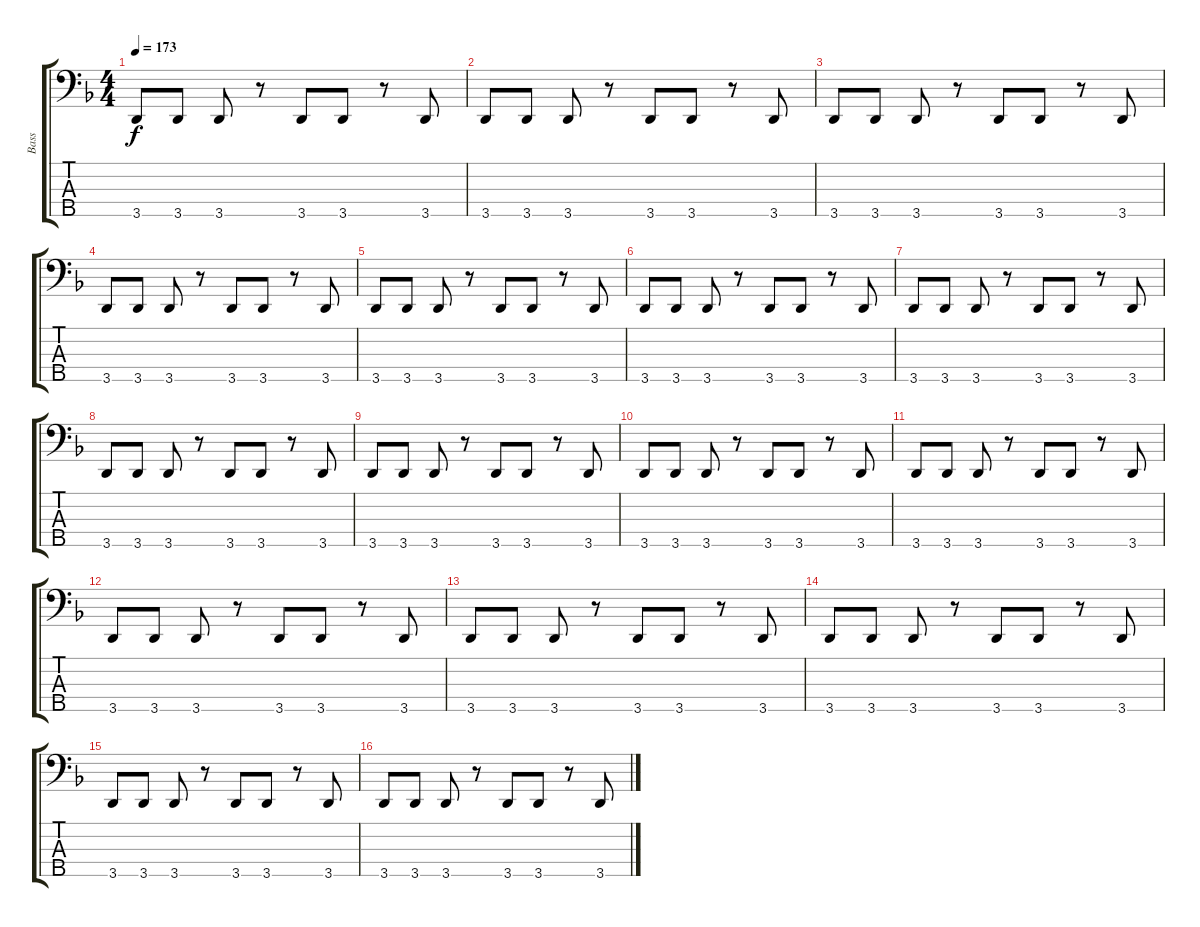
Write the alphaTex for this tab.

\track ("Bass" "Bass") {instrument electricbasspick}
\staff {score tabs}
\tuning (G2 D2 A1 E1 B0) {hide}
\ts (4 4)
\tempo 173
\clef f4
\ks dminor
3.5.8{dy f} 3.5.8 3.5.8 r.8 3.5.8 3.5.8 r.8 3.5.8 |
3.5.8 3.5.8 3.5.8 r.8 3.5.8 3.5.8 r.8 3.5.8 |
3.5.8 3.5.8 3.5.8 r.8 3.5.8 3.5.8 r.8 3.5.8 |
3.5.8 3.5.8 3.5.8 r.8 3.5.8 3.5.8 r.8 3.5.8 |
3.5.8 3.5.8 3.5.8 r.8 3.5.8 3.5.8 r.8 3.5.8 |
3.5.8 3.5.8 3.5.8 r.8 3.5.8 3.5.8 r.8 3.5.8 |
3.5.8 3.5.8 3.5.8 r.8 3.5.8 3.5.8 r.8 3.5.8 |
3.5.8 3.5.8 3.5.8 r.8 3.5.8 3.5.8 r.8 3.5.8 |
3.5.8 3.5.8 3.5.8 r.8 3.5.8 3.5.8 r.8 3.5.8 |
3.5.8 3.5.8 3.5.8 r.8 3.5.8 3.5.8 r.8 3.5.8 |
3.5.8 3.5.8 3.5.8 r.8 3.5.8 3.5.8 r.8 3.5.8 |
3.5.8 3.5.8 3.5.8 r.8 3.5.8 3.5.8 r.8 3.5.8 |
3.5.8 3.5.8 3.5.8 r.8 3.5.8 3.5.8 r.8 3.5.8 |
3.5.8 3.5.8 3.5.8 r.8 3.5.8 3.5.8 r.8 3.5.8 |
3.5.8 3.5.8 3.5.8 r.8 3.5.8 3.5.8 r.8 3.5.8 |
3.5.8 3.5.8 3.5.8 r.8 3.5.8 3.5.8 r.8 3.5.8
